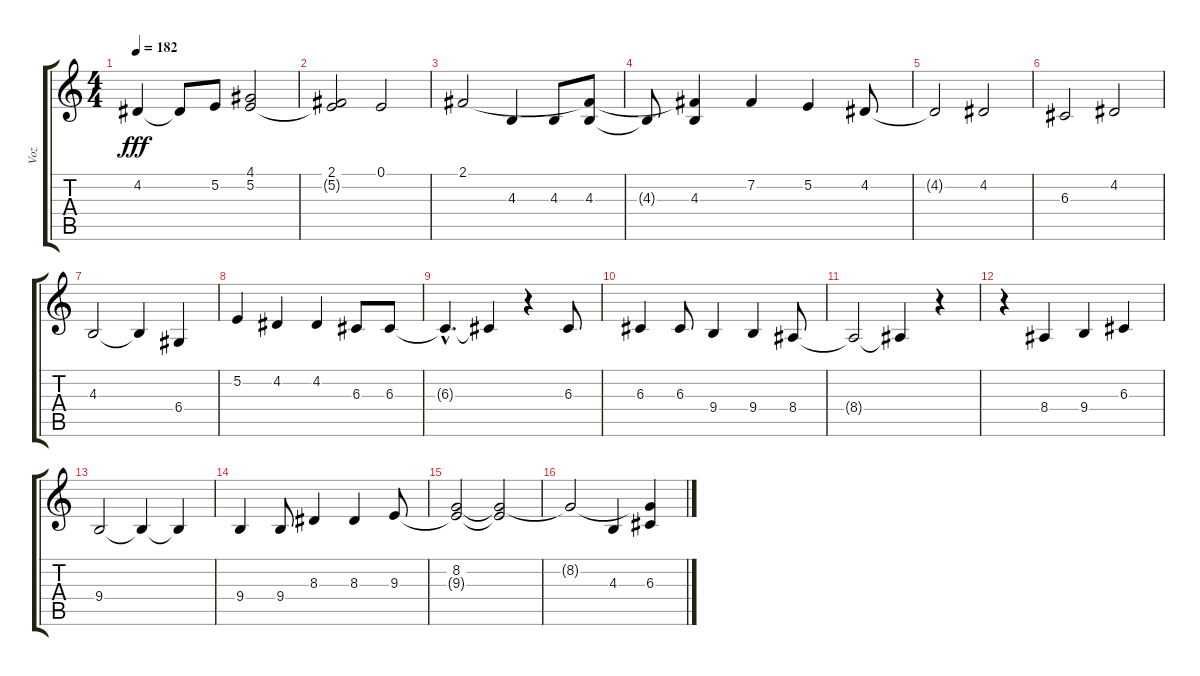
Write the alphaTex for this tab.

\track ("Voz" "Voz") {instrument lead1square}
\staff {score tabs}
\tuning (E4 B3 G3 D3 A2 E2) {hide}
\ts (4 4)
\tempo 182
\clef g2
\ks c
4.2.4{dy fff} 4.2{t}.8 5.2.8 (4.1 5.2).2 |
(2.1 5.2{t}).2 0.1.2 |
2.1.2 4.3.4 4.3.8 (2.1{t} 4.3).8 |
4.3{t}.8 (2.1{t} 4.3).4 7.2.4 5.2.4 4.2.8 |
4.2{t}.2 4.2.2 |
6.3.2 4.2.2 |
4.3.2 4.3{t}.4 6.4.4 |
5.2.4 4.2.4 4.2.4 6.3.8 6.3.8 |
6.3{hac t}.4{d} 6.3{t}.4 r.4 6.3.8 |
6.3.4 6.3.8 9.4.4 9.4.4 8.4.8 |
8.4{t}.2 8.4{t}.4 r.4 |
r.4 8.4.4 9.4.4 6.3.4 |
9.4.2 9.4{t}.4 9.4{t}.4 |
9.4.4 9.4.8 8.3.4 8.3.4 9.3.8 |
(8.2 9.3{t}).2 (8.2{t} 9.3{t}).2 |
8.2{t}.2 4.3.4 (8.2{t} 6.3).4
